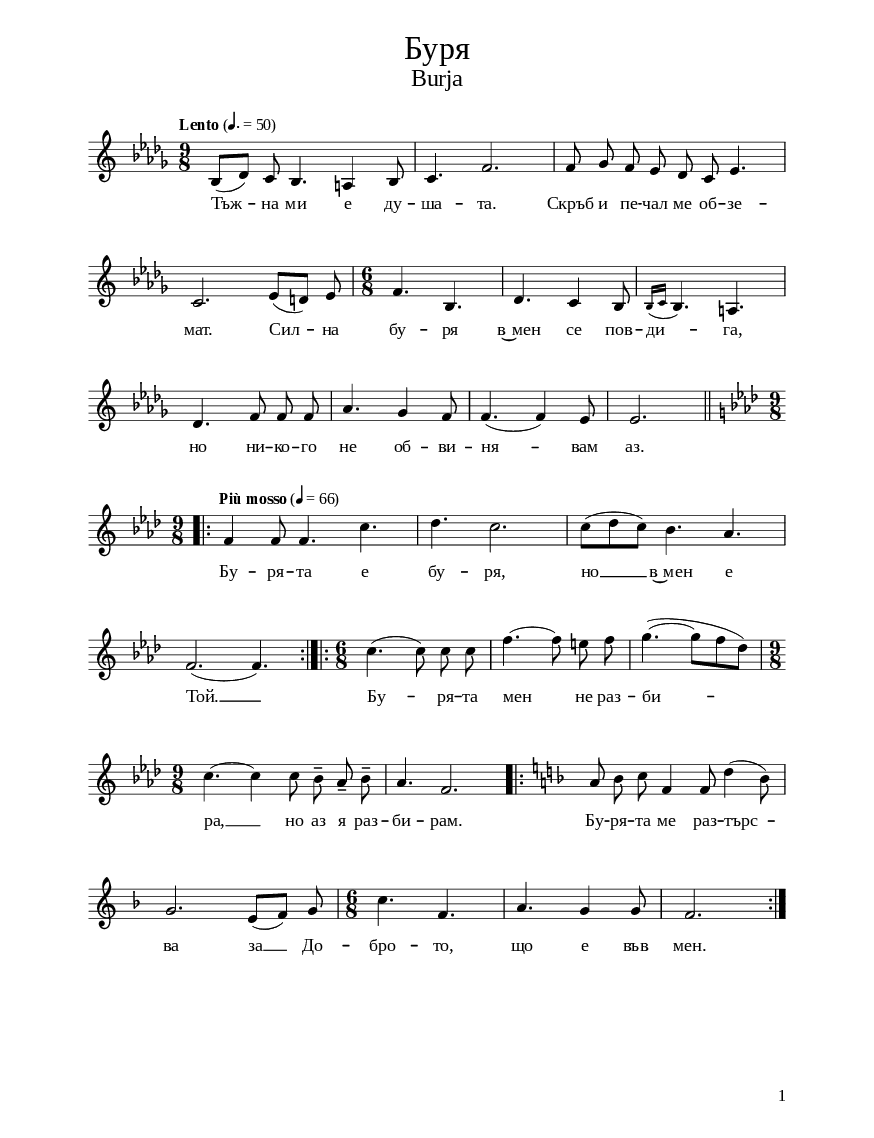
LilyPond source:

\version "2.24.2"

\include "include/globals.ily"

\bookpart {
  \label #'ref120
  \tocItem \markup "Буря – Burja"
  \include "include/bookpart-paper.ily"
  \score {
    \include "include/score-layout.ily"

    \new Voice \relative c' {
      \clef treble
      \key bes \minor
      \time 9/8
      \tempoFunc "Lento" 4. "50"
      \autoBeamOff
      bes8 ( [  des8 ) ]  c8  bes4.  a4  bes8
      \override TextScript.extra-offset = #'(2.5 . 2)
      c4.  f2.  | % 4
      f8  ges8  f8  es8  des8 c8  es4. \break |
      c2. es8 ( [  d8 ) ]  es8 |
      \time 6/8
      f4.  bes,4. | % 8
      des4.  c4  bes8 | % 9
      \acciaccatura {  bes16[c16] }  bes4.

      a4.  \break | % 11
      des4.  f8  f8  f8 | % 12
      as4.  ges4  f8 | % 13
      f4. (f4) es8 | es2.   |
      \break

      \key f \minor \bar ".|" \time 9/8 | % 15


      \bar ".|:-||"  \tempoFunc "            Più mosso" 4 "66" f4  f8  f4.  c'4. |

      des4.  c2.|
      c8 ( [ des8  c8 ) ]  bes4.  as4. | \break

      f2. (f4.)| \bar ":|.|:"

      \time 6/8 c'4. ( c8 ) c8  c8 |  
      f4. ~  f8  e8  f8 | % 21

      g4. ( ~  g8 [  f8 des8 ) ] | \break 

      \time 9/8
      c4. ~  c4  c8 bes8 -- as8 --  bes8 -- |
      as4. f2.   \bar ":|."  |  \key f \major
      \bar ".|:" a8  bes8  c8  f,4  f8 d'4 (bes8 ) | \break 
      g2. e8  [ (f8) ] g8 | 
      \time 6/8 c4.  f,4. | a4.  g4  g8 | f2. \bar ":|."


    }

    \addlyrics {
      Тъж -- на ми е ду -- ша -- та.
      Скръб и пе -- чал ме об -- зе --
      мат.  Сил -- на бу -- ря
      в~мен се пов --  ди -- га,
      но ни -- ко -- го не об -- ви -- ня
      -- вам аз. Бу -- ря -- та е бу -- ря,
      но __  в~мен е Той. __  Бу --
      ря -- та мен  не раз -- би --
      ра, __ но аз я раз -- би
      -- рам. Бу -- ря -- та ме раз --
      търс  -- ва за __  До -- бро --
      то, що е във мен.
    }

    \header {
      title = \titleFunc "Буря" "Burja"
    }

    \midi{}

  } % score

  \pageBreak


  % include foreign translation(s) of the song
  

} % bookpart
